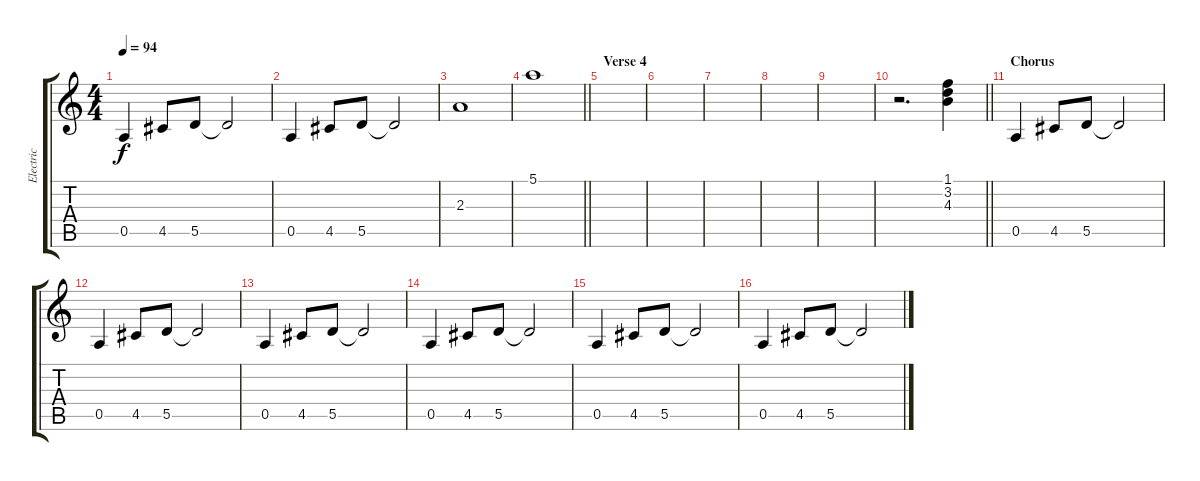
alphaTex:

\track ("Electric" "Electric") {instrument overdrivenguitar}
\staff {score tabs}
\tuning (E4 B3 G3 D3 A2 E2) {hide}
\ts (4 4)
\tempo 94
\clef g2
\ks c
0.5.4{dy f} 4.5.8 5.5.8 5.5{t}.2 |
0.5.4 4.5.8 5.5.8 5.5{t}.2 |
2.3.1 |
\barLineRight lightlight
5.1.1 |
\section ("" "Verse 4")
|
|
|
|
|
\barLineRight lightlight
r.2{d} (1.1 3.2 4.3).4 |
\section ("" "Chorus")
0.5.4 4.5.8 5.5.8 5.5{t}.2 |
0.5.4 4.5.8 5.5.8 5.5{t}.2 |
0.5.4 4.5.8 5.5.8 5.5{t}.2 |
0.5.4 4.5.8 5.5.8 5.5{t}.2 |
0.5.4 4.5.8 5.5.8 5.5{t}.2 |
0.5.4 4.5.8 5.5.8 5.5{t}.2
